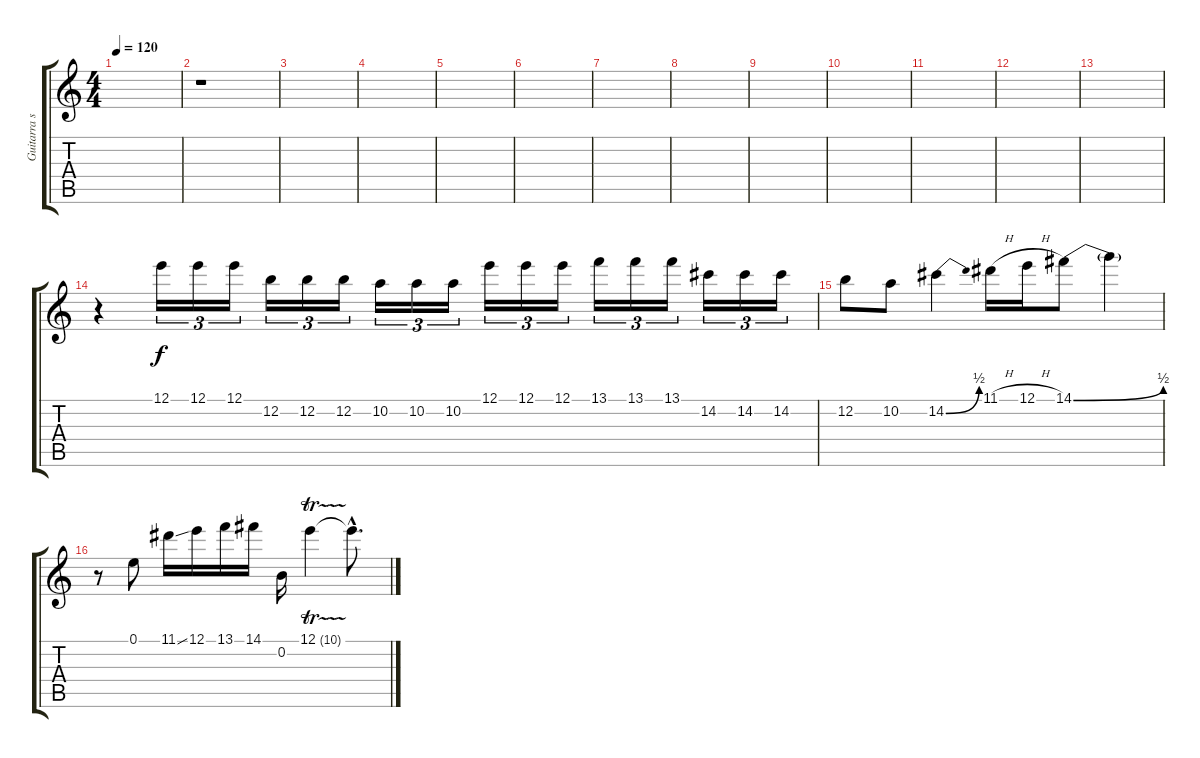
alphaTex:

\track ("Guitarra solo" "Guitarra s") {instrument distortionguitar}
\staff {score tabs}
\tuning (E4 B3 G3 D3 A2 E2) {hide}
\ts (4 4)
\tempo 120
\clef g2
\ks c
|
r.1 |
|
|
|
|
|
|
|
|
|
|
|
r.4 12.1.16{tu (3 2)} 12.1.16{tu (3 2)} 12.1.16{tu (3 2)} 12.2.16{tu (3 2)} 12.2.16{tu (3 2)} 12.2.16{tu (3 2)} 10.2.16{tu (3 2)} 10.2.16{tu (3 2)} 10.2.16{tu (3 2)} 12.1.16{tu (3 2)} 12.1.16{tu (3 2)} 12.1.16{tu (3 2)} 13.1.16{tu (3 2)} 13.1.16{tu (3 2)} 13.1.16{tu (3 2)} 14.2.16{tu (3 2)} 14.2.16{tu (3 2)} 14.2.16{tu (3 2)} |
12.2.8 10.2.8 14.2{be (bend 0 0 60 2)}.4 11.1{h}.16 12.1{h}.16 14.1{be (bend 0 0 60 2)}.8 14.1{t}.4 |
r.8 0.1.8 11.1{ss}.16 12.1.16 13.1.16 14.1.16 0.2.16 12.1{tr (10 16)}.4 12.1{hac t}.8{d}
